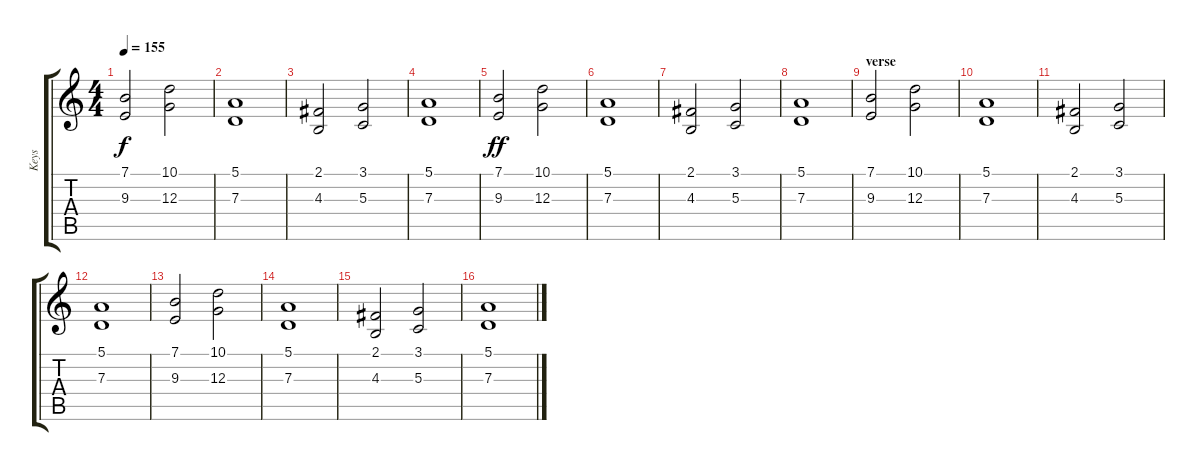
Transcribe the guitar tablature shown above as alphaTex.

\track ("Keys" "Keys") {instrument stringensemble1}
\staff {score tabs}
\tuning (E4 B3 G3 D3 A2 E2) {hide}
\ts (4 4)
\tempo 155
\clef g2
\ks c
(7.1 9.3).2{dy f} (10.1 12.3).2 |
(5.1 7.3).1 |
(2.1 4.3).2 (3.1 5.3).2 |
(5.1 7.3).1 |
(7.1 9.3).2{dy ff} (10.1 12.3).2 |
(5.1 7.3).1 |
(2.1 4.3).2 (3.1 5.3).2 |
(5.1 7.3).1 |
\section ("" "verse")
(7.1 9.3).2 (10.1 12.3).2 |
(5.1 7.3).1 |
(2.1 4.3).2 (3.1 5.3).2 |
(5.1 7.3).1 |
(7.1 9.3).2 (10.1 12.3).2 |
(5.1 7.3).1 |
(2.1 4.3).2 (3.1 5.3).2 |
(5.1 7.3).1
